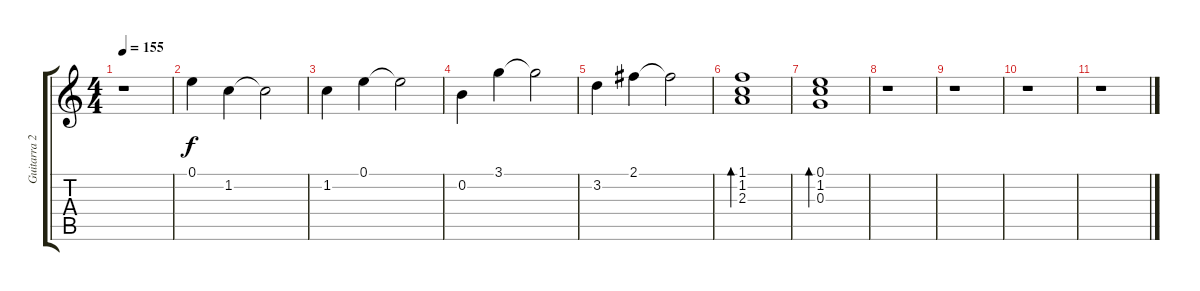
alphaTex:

\track ("Guitarra 2" "Guitarra 2") {instrument electricguitarclean}
\staff {score tabs}
\tuning (E4 B3 G3 D3 A2 E2) {hide}
\ts (4 4)
\tempo 155
\clef g2
\ks c
r.1{dy f} |
0.1.4 1.2.4 1.2{t}.2 |
1.2.4 0.1.4 0.1{t}.2 |
0.2.4 3.1.4 3.1{t}.2 |
3.2.4 2.1.4 2.1{t}.2 |
(1.1 1.2 2.3).1{bd 240} |
(0.1 1.2 0.3).1{bd 240} |
r.1 |
r.1 |
r.1 |
r.1
